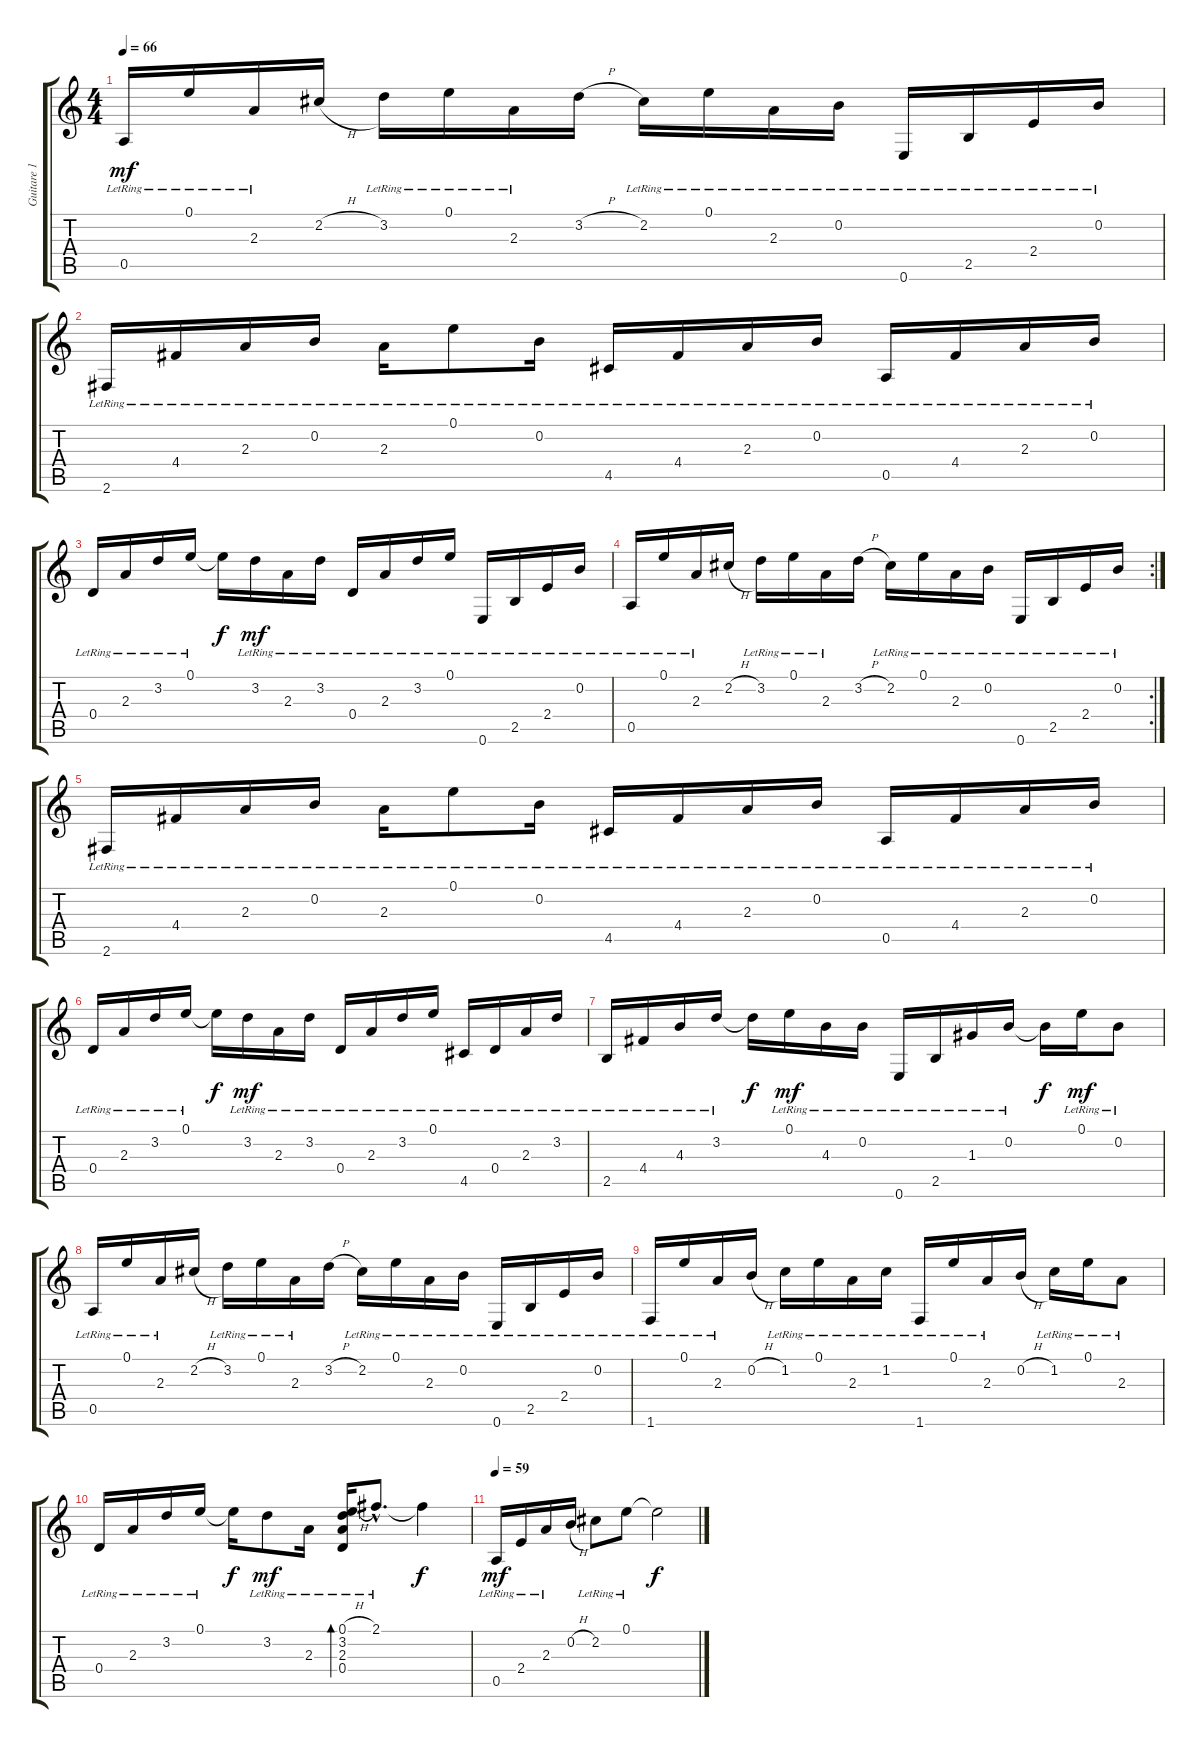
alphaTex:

\track ("Guitare 1" "Guitare 1") {instrument acousticguitarnylon}
\staff {score tabs}
\tuning (E4 B3 G3 D3 A2 E2) {hide}
\ts (4 4)
\tempo 66
\clef g2
\ks c
0.5{lr}.16{dy mf} 0.1{lr}.16 2.3{lr}.16 2.2{h}.16 3.2{lr}.16 0.1{lr}.16 2.3{lr}.16 3.2{h}.16 2.2{lr}.16 0.1{lr}.16 2.3{lr}.16 0.2{lr}.16 0.6{lr}.16 2.5{lr}.16 2.4{lr}.16 0.2{lr}.16 |
2.6{lr}.16 4.4{lr}.16 2.3{lr}.16 0.2{lr}.16 2.3{lr}.16 0.1{lr}.8 0.2{lr}.16 4.5{lr}.16 4.4{lr}.16 2.3{lr}.16 0.2{lr}.16 0.5{lr}.16 4.4{lr}.16 2.3{lr}.16 0.2{lr}.16 |
0.4{lr}.16 2.3{lr}.16 3.2{lr}.16 0.1{lr}.16 0.1{t}.16{dy f} 3.2{lr}.16{dy mf} 2.3{lr}.16 3.2{lr}.16 0.4{lr}.16 2.3{lr}.16 3.2{lr}.16 0.1{lr}.16 0.6{lr}.16 2.5{lr}.16 2.4{lr}.16 0.2{lr}.16 |
\rc 2
0.5{lr}.16 0.1{lr}.16 2.3{lr}.16 2.2{h}.16 3.2{lr}.16 0.1{lr}.16 2.3{lr}.16 3.2{h}.16 2.2{lr}.16 0.1{lr}.16 2.3{lr}.16 0.2{lr}.16 0.6{lr}.16 2.5{lr}.16 2.4{lr}.16 0.2{lr}.16 |
2.6{lr}.16 4.4{lr}.16 2.3{lr}.16 0.2{lr}.16 2.3{lr}.16 0.1{lr}.8 0.2{lr}.16 4.5{lr}.16 4.4{lr}.16 2.3{lr}.16 0.2{lr}.16 0.5{lr}.16 4.4{lr}.16 2.3{lr}.16 0.2{lr}.16 |
0.4{lr}.16 2.3{lr}.16 3.2{lr}.16 0.1{lr}.16 0.1{t}.16{dy f} 3.2{lr}.16{dy mf} 2.3{lr}.16 3.2{lr}.16 0.4{lr}.16 2.3{lr}.16 3.2{lr}.16 0.1{lr}.16 4.5{lr}.16 0.4{lr}.16 2.3{lr}.16 3.2{lr}.16 |
2.5{lr}.16 4.4{lr}.16 4.3{lr}.16 3.2{lr}.16 3.2{t}.16{dy f} 0.1{lr}.16{dy mf} 4.3{lr}.16 0.2{lr}.16 0.6{lr}.16 2.5{lr}.16 1.3{lr}.16 0.2{lr}.16 0.2{t}.16{dy f} 0.1{lr}.16{dy mf} 0.2{lr}.8 |
0.5{lr}.16 0.1{lr}.16 2.3{lr}.16 2.2{h}.16 3.2{lr}.16 0.1{lr}.16 2.3{lr}.16 3.2{h}.16 2.2{lr}.16 0.1{lr}.16 2.3{lr}.16 0.2{lr}.16 0.6{lr}.16 2.5{lr}.16 2.4{lr}.16 0.2{lr}.16 |
1.6{lr}.16 0.1{lr}.16 2.3{lr}.16 0.2{h}.16 1.2{lr}.16 0.1{lr}.16 2.3{lr}.16 1.2{lr}.16 1.6{lr}.16 0.1{lr}.16 2.3{lr}.16 0.2{h}.16 1.2{lr}.16 0.1{lr}.16 2.3{lr}.8 |
0.4{lr}.16 2.3{lr}.16 3.2{lr}.16 0.1{lr}.16 0.1{t}.16{dy f} 3.2{lr}.8{dy mf} 2.3{lr}.16 (0.1{h} 3.2{lr} 2.3{lr} 0.4{lr}).16{bd 120} 2.1{hac lr}.8{d} 2.1{t}.4{dy f} |
\tempo 59
0.5{lr}.16{dy mf} 2.4{lr}.16 2.3{lr}.16 0.2{h}.16 2.2{lr}.8 0.1{lr}.8 0.1{t}.2{dy f}
